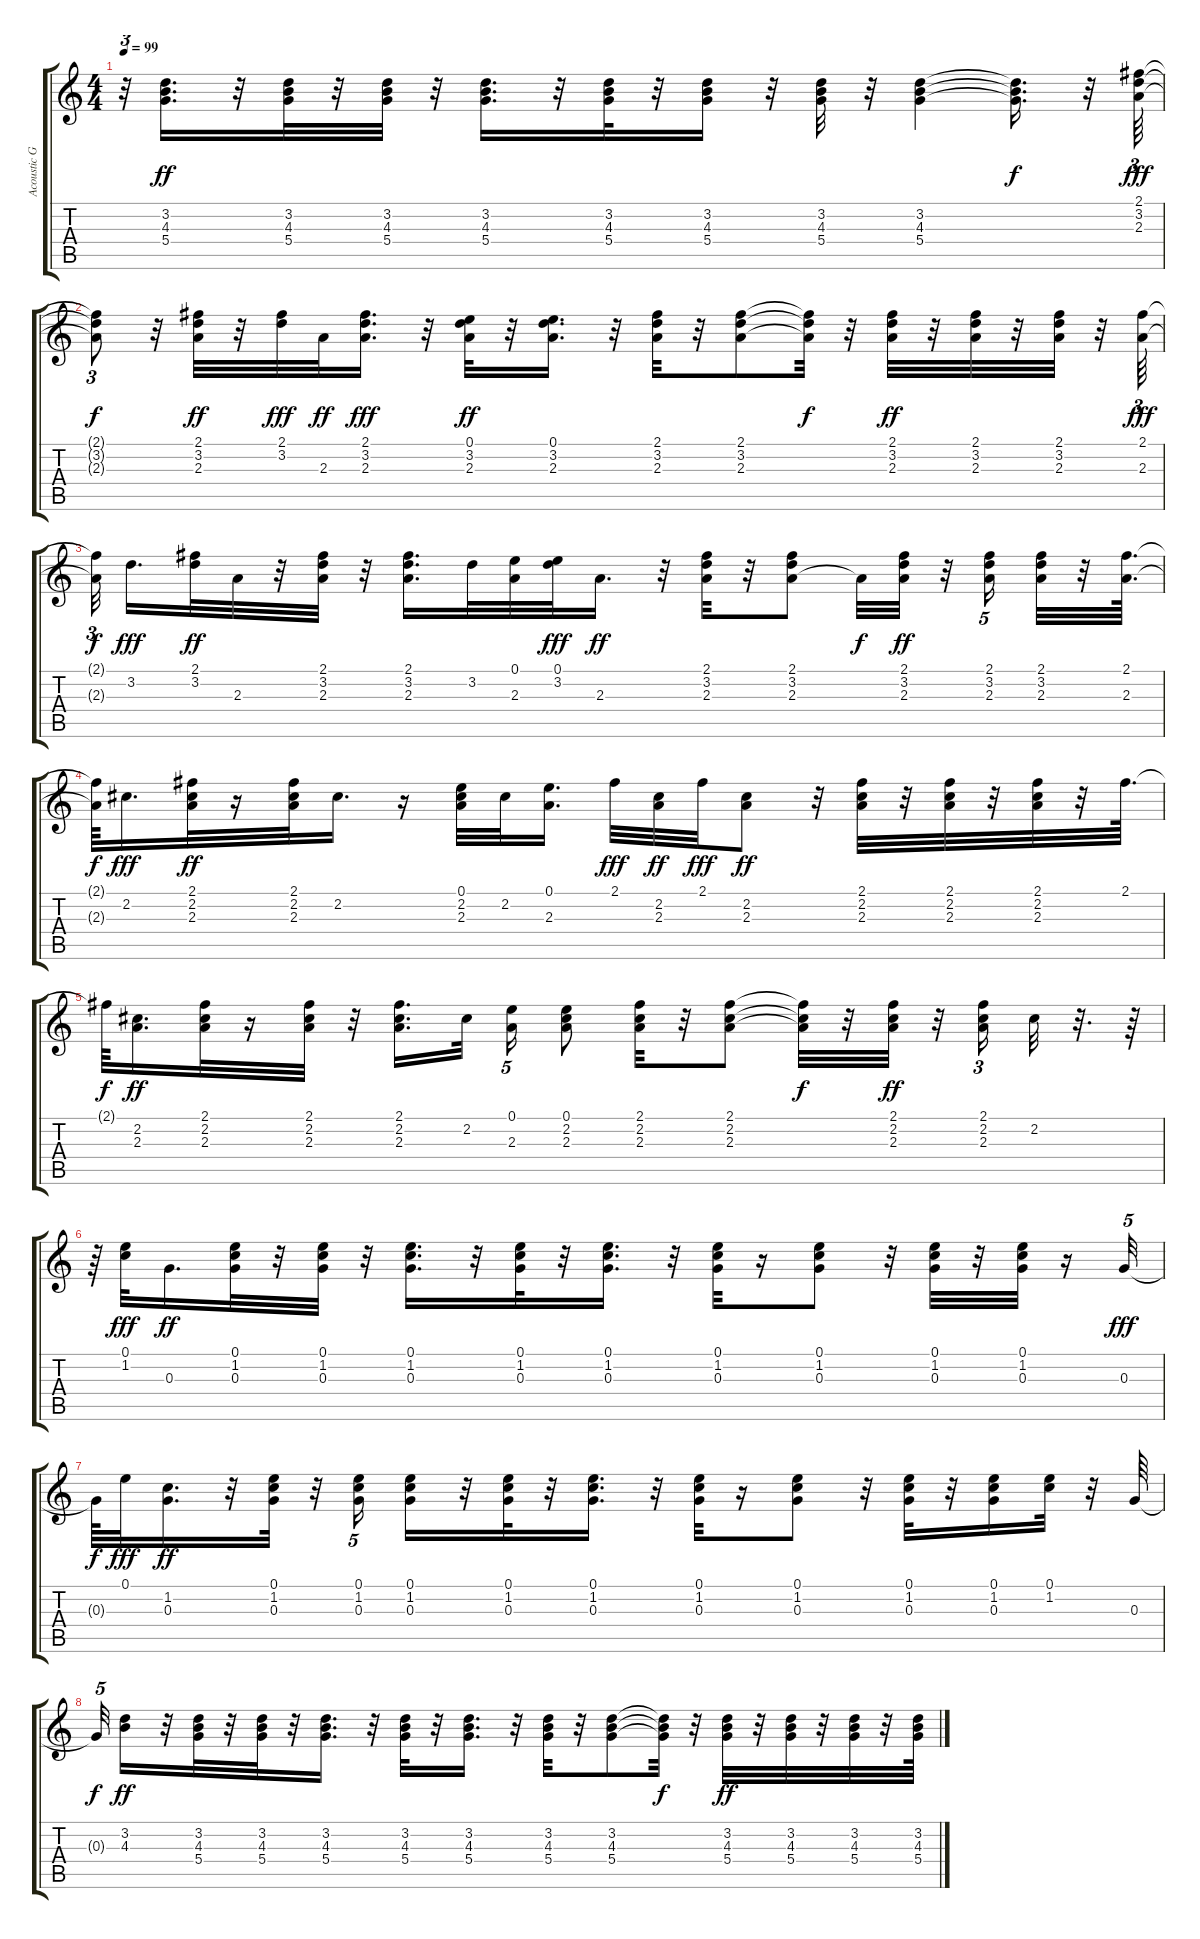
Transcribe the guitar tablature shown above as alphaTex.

\track ("Acoustic Guitar" "Acoustic G") {instrument acousticguitarsteel}
\staff {score tabs}
\tuning (E4 B3 G3 D3 A2 E2) {hide}
\ts (4 4)
\tempo 99
\clef g2
\ks c
r.32{tu (3 2) dy ff} (3.2 4.3 5.4).16{d} r.32 (3.2 4.3 5.4).32 r.32 (3.2 4.3 5.4).32 r.32 (3.2 4.3 5.4).16{d} r.32 (3.2 4.3 5.4).32 r.32 (3.2 4.3 5.4).16 r.32 (3.2 4.3 5.4).32 r.32 (3.2 4.3 5.4).4 (3.2{t} 4.3{t} 5.4{t}).16{d dy f} r.32 (2.1 3.2 2.3).64{tu (3 2) dy fff} |
(2.1{t} 3.2{t} 2.3{t}).8{tu (3 2) dy f} r.32 (2.1 3.2 2.3).32{dy ff} r.32 (2.1 3.2).32{dy fff} 2.3.32{dy ff} (2.1 3.2 2.3).16{d dy fff} r.32 (0.1 3.2 2.3).32{dy ff} r.32 (0.1 3.2 2.3).16{d} r.32 (2.1 3.2 2.3).32 r.32 (2.1 3.2 2.3).8 (2.1{t} 3.2{t} 2.3{t}).32{dy f} r.32 (2.1 3.2 2.3).32{dy ff} r.32 (2.1 3.2 2.3).32 r.32 (2.1 3.2 2.3).32 r.32 (2.1 2.3).64{tu (3 2) dy fff} |
(2.1{t} 2.3{t}).32{tu (3 2) dy f beam splitsecondary} 3.2.16{d dy fff} (2.1 3.2).32{dy ff} 2.3.32 r.32 (2.1 3.2 2.3).32 r.32 (2.1 3.2 2.3).16{d} 3.2.32 (0.1 2.3).32 (0.1 3.2).32{dy fff} 2.3.16{d dy ff} r.32 (2.1 3.2 2.3).32 r.32 (2.1 3.2 2.3).8 2.3{t}.32{dy f} (2.1 3.2 2.3).32{dy ff} r.32 (2.1 3.2 2.3).16{tu (5 4)} (2.1 3.2 2.3).32 r.32 (2.1 2.3).64{d} |
(2.1{t} 2.3{t}).64{dy f} 2.2.16{d dy fff} (2.1 2.2 2.3).32{dy ff} r.16 (2.1 2.2 2.3).32 2.2.16{d} r.16 (0.1 2.2 2.3).32 2.2.32 (0.1 2.3).16{d} 2.1.32{dy fff} (2.2 2.3).32{dy ff} 2.1.32{dy fff} (2.2 2.3).8{dy ff} r.32 (2.1 2.2 2.3).32 r.32 (2.1 2.2 2.3).32 r.32 (2.1 2.2 2.3).32 r.32 2.1.64{d} |
2.1{t}.64{dy f} (2.2 2.3).16{d dy ff} (2.1 2.2 2.3).32 r.16 (2.1 2.2 2.3).32 r.32 (2.1 2.2 2.3).16{d} 2.2.32{beam splitsecondary} (0.1 2.3).16{tu (5 4)} (0.1 2.2 2.3).8 (2.1 2.2 2.3).32 r.32 (2.1 2.2 2.3).8 (2.1{t} 2.2{t} 2.3{t}).32{dy f} r.32 (2.1 2.2 2.3).32{dy ff} r.32 (2.1 2.2 2.3).16{tu (3 2)} 2.2.32 r.32{d} r.64 |
r.64 (0.1 1.2).32{dy fff} 0.3.16{d dy ff} (0.1 1.2 0.3).32 r.32 (0.1 1.2 0.3).32 r.32 (0.1 1.2 0.3).16{d} r.32 (0.1 1.2 0.3).32 r.32 (0.1 1.2 0.3).16{d} r.32 (0.1 1.2 0.3).32 r.16 (0.1 1.2 0.3).8 r.32 (0.1 1.2 0.3).32 r.32 (0.1 1.2 0.3).32 r.16 0.3.32{tu (5 4) dy fff} |
0.3{t}.64{dy f} 0.1.32{dy fff} (1.2 0.3).16{d dy ff} r.32 (0.1 1.2 0.3).32 r.32 (0.1 1.2 0.3).16{tu (5 4)} (0.1 1.2 0.3).16 r.32 (0.1 1.2 0.3).32 r.32 (0.1 1.2 0.3).16{d} r.32 (0.1 1.2 0.3).32 r.16 (0.1 1.2 0.3).8 r.32 (0.1 1.2 0.3).32 r.32 (0.1 1.2 0.3).16 (0.1 1.2).32 r.32 0.3.64 |
0.3{t}.32{tu (5 4) dy f} (3.2 4.3).16{dy ff} r.32 (3.2 4.3 5.4).32 r.32 (3.2 4.3 5.4).32 r.32 (3.2 4.3 5.4).16{d} r.32 (3.2 4.3 5.4).32 r.32 (3.2 4.3 5.4).16{d} r.32 (3.2 4.3 5.4).32 r.32 (3.2 4.3 5.4).8 (3.2{t} 4.3{t} 5.4{t}).32{dy f} r.32 (3.2 4.3 5.4).32{dy ff} r.32 (3.2 4.3 5.4).32 r.32 (3.2 4.3 5.4).32 r.32 (3.2 4.3 5.4).64
